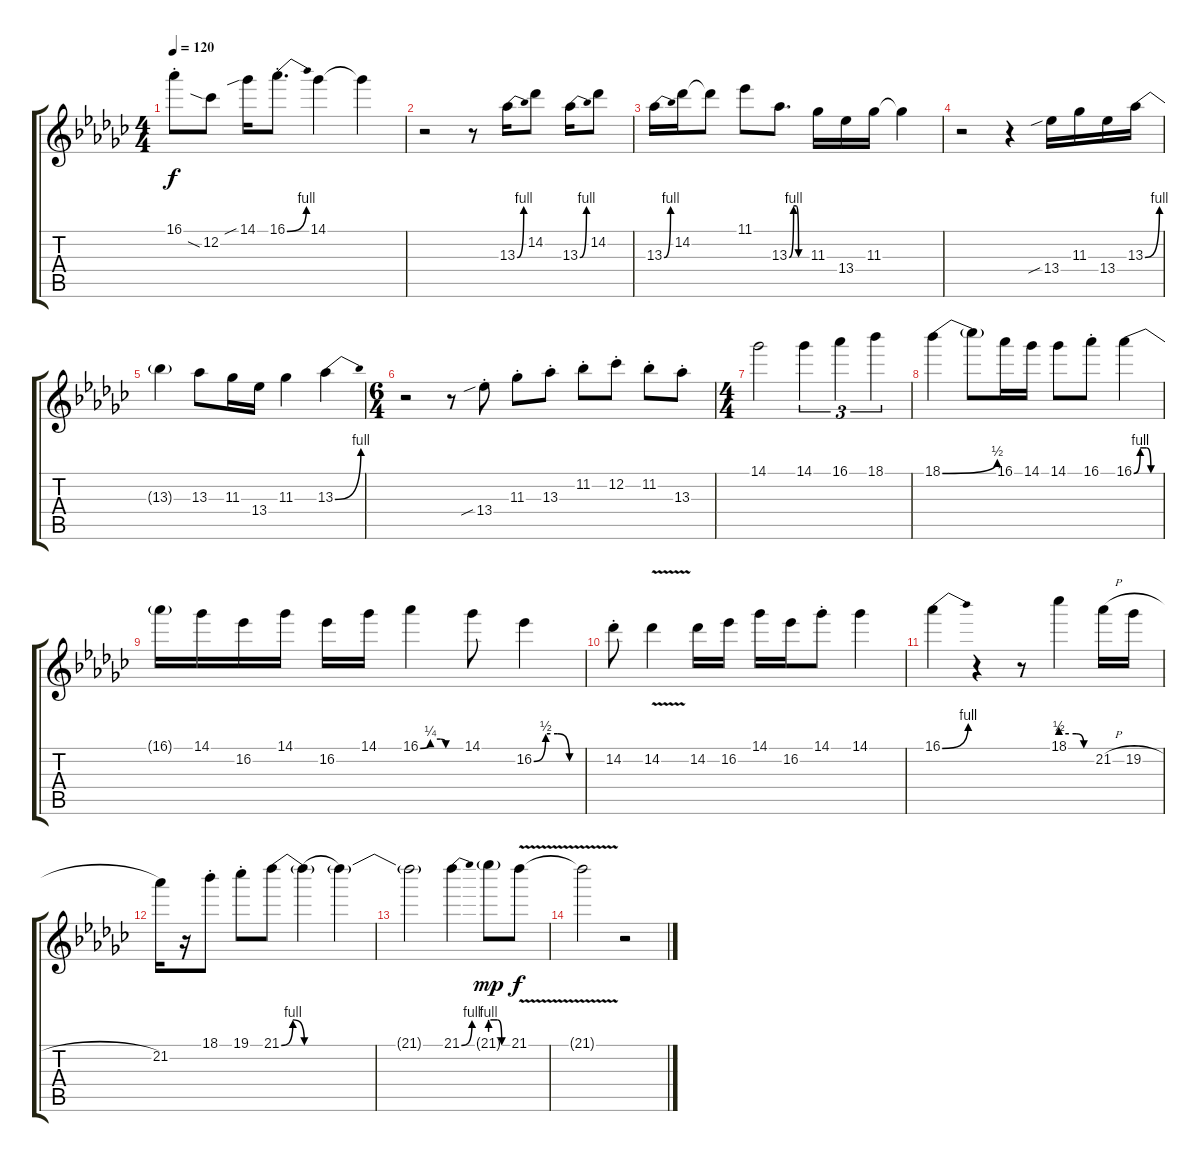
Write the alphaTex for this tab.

\track "" {instrument distortionguitar}
\staff {score tabs}
\tuning (E4 B3 G3 D3 A2 E2) {hide}
\ts (4 4)
\tempo 120
\clef g2
\ks gb
16.1{st}.8{dy f} 12.2{sia}.8 14.1{sib}.16 16.1{be (bend 0 0 60 4) st}.8{d} 14.1.4 14.1{t}.4 |
r.2 r.8 13.3{be (bend 0 0 60 4)}.16 14.2.8 13.3{be (bend 0 0 60 4)}.16 14.2.8 |
13.3{be (bend 0 0 60 4)}.16 14.2.16 14.2{t}.8 11.1.8 13.3{be (custom 0 0 15 4 24 4 32 0 60 0)}.8{d} 11.3.16 13.4.16 11.3.16 11.3{t}.4 |
r.2 r.4 13.4{sib}.16 11.3.16 13.4.16 13.3{be (bend 0 0 60 4)}.16{instrument guitarharmonics} |
13.3{t}.4 13.3.8{instrument guitarharmonics} 11.3.16{instrument distortionguitar} 13.4.16 11.3.4 13.3{be (bend 0 0 60 4)}.4{instrument guitarharmonics} |
\ts (6 4)
r.2{instrument distortionguitar} r.8 13.4{sib st}.8{instrument distortionguitar} 11.3{st}.8 13.3{st}.8 11.2{st}.8 12.2{st}.8 11.2{st}.8 13.3{st}.8 |
\ts (4 4)
14.1.2 14.1.4{tu (3 2)} 16.1.4{tu (3 2)} 18.1.4{tu (3 2)} |
18.1{be (bend 0 0 60 2)}.4 18.1{t}.8 16.1.16 14.1.16 14.1.8 16.1{st}.8 16.1{be (custom 0 0 15 4 30 4 40 0 60 0)}.4 |
16.1{t}.16 14.1.16 16.2.16 14.1.16 16.2.16 14.1.16 16.1{be (custom 0 0 15 1 30 1 38 0 60 0)}.4 14.1.8 16.2{be (custom 0 0 15 2 30 2 45 0 60 0)}.4 |
14.2{st}.8 14.2{v}.4 14.2.16 16.2.16 14.1.16 16.2.16 14.1{st}.8 14.1.4 |
16.1{be (bend 0 0 60 4)}.4 r.4 r.8 18.1{be (custom 0 2 30 2 45 0 60 0)}.4 21.2{h}.16 19.2{h}.16 |
21.2.16 r.16 18.1{st}.8 19.1{st}.8 21.1{be (bendrelease 0 0 15 4 53 4 60 0)}.8 21.1{be (hold 0 0 60 0) t}.4 21.1{t}.4 |
21.1{t}.2 21.1{be (bend 0 0 60 4)}.4 21.1{be (custom 0 4 25 4 40 0 60 0) g}.8{dy mp} 21.1{v}.8{dy f} |
21.1{t}.2 r.2
